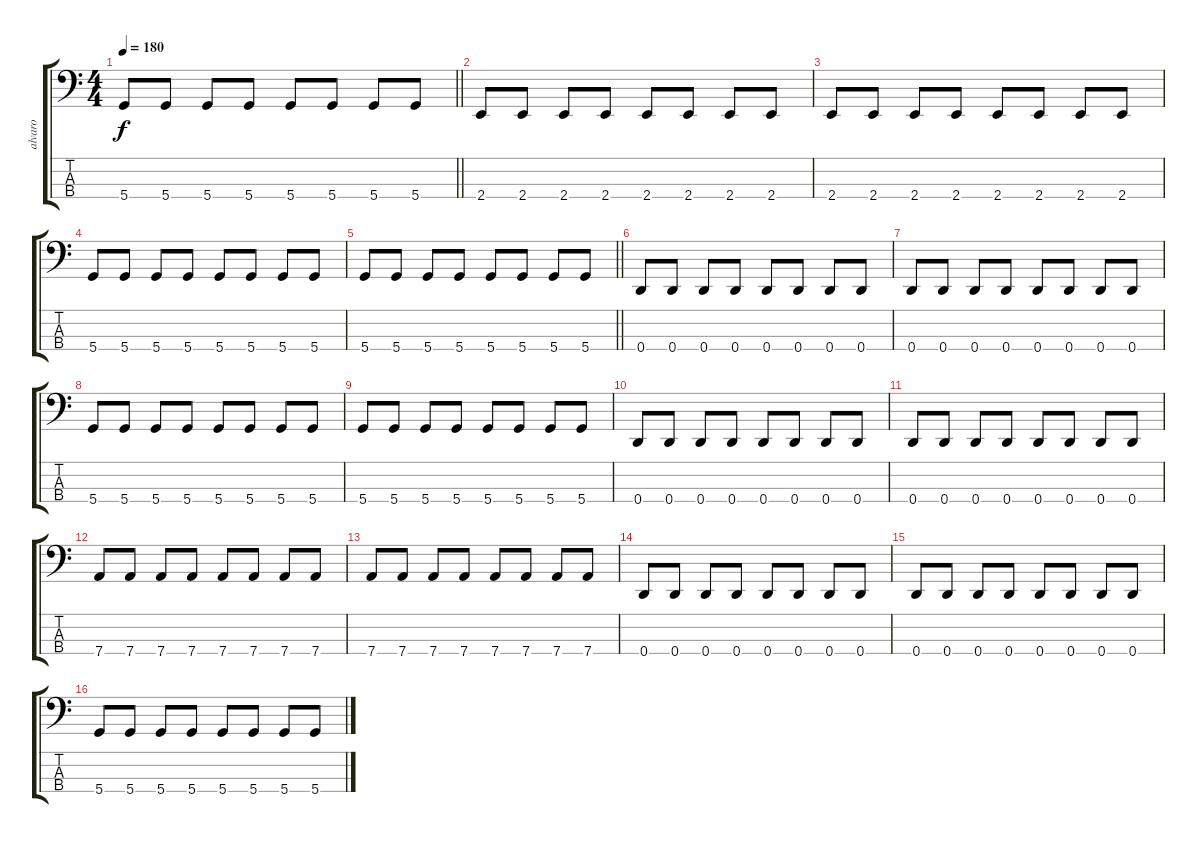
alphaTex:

\track ("alvaro" "alvaro") {instrument electricbassfinger}
\staff {score tabs}
\tuning (G2 D2 A1 D1) {hide}
\ts (4 4)
\tempo 180
\clef f4
\barLineRight lightlight
\ks c
5.4.8{dy f} 5.4.8 5.4.8 5.4.8 5.4.8 5.4.8 5.4.8 5.4.8 |
2.4.8 2.4.8 2.4.8 2.4.8 2.4.8 2.4.8 2.4.8 2.4.8 |
2.4.8 2.4.8 2.4.8 2.4.8 2.4.8 2.4.8 2.4.8 2.4.8 |
5.4.8 5.4.8 5.4.8 5.4.8 5.4.8 5.4.8 5.4.8 5.4.8 |
\barLineRight lightlight
5.4.8 5.4.8 5.4.8 5.4.8 5.4.8 5.4.8 5.4.8 5.4.8 |
0.4.8 0.4.8 0.4.8 0.4.8 0.4.8 0.4.8 0.4.8 0.4.8 |
0.4.8 0.4.8 0.4.8 0.4.8 0.4.8 0.4.8 0.4.8 0.4.8 |
5.4.8 5.4.8 5.4.8 5.4.8 5.4.8 5.4.8 5.4.8 5.4.8 |
5.4.8 5.4.8 5.4.8 5.4.8 5.4.8 5.4.8 5.4.8 5.4.8 |
0.4.8 0.4.8 0.4.8 0.4.8 0.4.8 0.4.8 0.4.8 0.4.8 |
0.4.8 0.4.8 0.4.8 0.4.8 0.4.8 0.4.8 0.4.8 0.4.8 |
7.4.8 7.4.8 7.4.8 7.4.8 7.4.8 7.4.8 7.4.8 7.4.8 |
7.4.8 7.4.8 7.4.8 7.4.8 7.4.8 7.4.8 7.4.8 7.4.8 |
0.4.8 0.4.8 0.4.8 0.4.8 0.4.8 0.4.8 0.4.8 0.4.8 |
0.4.8 0.4.8 0.4.8 0.4.8 0.4.8 0.4.8 0.4.8 0.4.8 |
5.4.8 5.4.8 5.4.8 5.4.8 5.4.8 5.4.8 5.4.8 5.4.8
